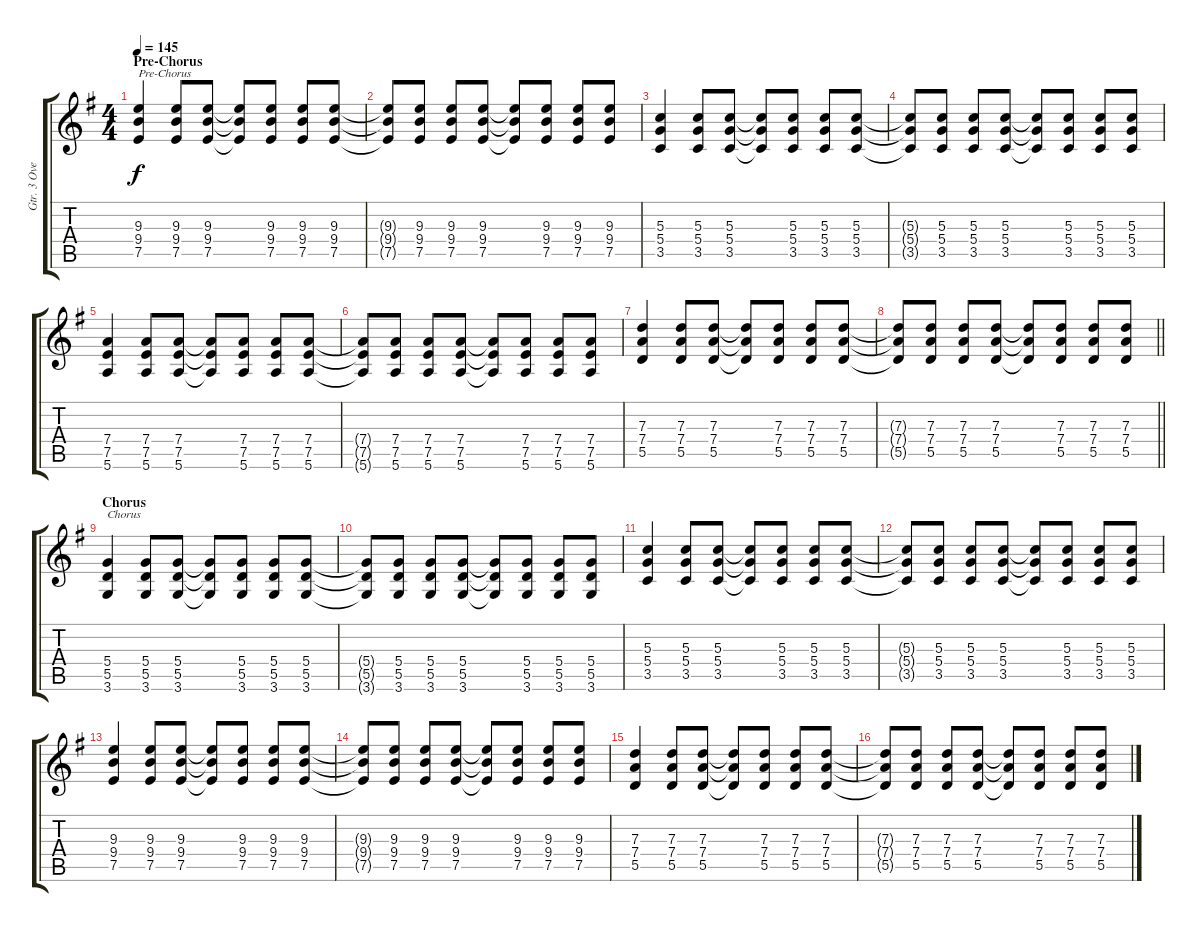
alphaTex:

\track ("Gtr. 3 Overdrive" "Gtr. 3 Ove") {instrument overdrivenguitar}
\staff {score tabs}
\tuning (E4 B3 G3 D3 A2 E2) {hide}
\ts (4 4)
\section ("" "Pre-Chorus")
\tempo 145
\clef g2
\ks g
(9.3 9.4 7.5).4{txt "Pre-Chorus" dy f} (9.3 9.4 7.5).8 (9.3 9.4 7.5).8 (9.3{t} 9.4{t} 7.5{t}).8 (9.3 9.4 7.5).8 (9.3 9.4 7.5).8 (9.3 9.4 7.5).8 |
(9.3{t} 9.4{t} 7.5{t}).8 (9.3 9.4 7.5).8 (9.3 9.4 7.5).8 (9.3 9.4 7.5).8 (9.3{t} 9.4{t} 7.5{t}).8 (9.3 9.4 7.5).8 (9.3 9.4 7.5).8 (9.3 9.4 7.5).8 |
(5.3 5.4 3.5).4 (5.3 5.4 3.5).8 (5.3 5.4 3.5).8 (5.3{t} 5.4{t} 3.5{t}).8 (5.3 5.4 3.5).8 (5.3 5.4 3.5).8 (5.3 5.4 3.5).8 |
(5.3{t} 5.4{t} 3.5{t}).8 (5.3 5.4 3.5).8 (5.3 5.4 3.5).8 (5.3 5.4 3.5).8 (5.3{t} 5.4{t} 3.5{t}).8 (5.3 5.4 3.5).8 (5.3 5.4 3.5).8 (5.3 5.4 3.5).8 |
(7.4 7.5 5.6).4 (7.4 7.5 5.6).8 (7.4 7.5 5.6).8 (7.4{t} 7.5{t} 5.6{t}).8 (7.4 7.5 5.6).8 (7.4 7.5 5.6).8 (7.4 7.5 5.6).8 |
(7.4{t} 7.5{t} 5.6{t}).8 (7.4 7.5 5.6).8 (7.4 7.5 5.6).8 (7.4 7.5 5.6).8 (7.4{t} 7.5{t} 5.6{t}).8 (7.4 7.5 5.6).8 (7.4 7.5 5.6).8 (7.4 7.5 5.6).8 |
(7.3 7.4 5.5).4 (7.3 7.4 5.5).8 (7.3 7.4 5.5).8 (7.3{t} 7.4{t} 5.5{t}).8 (7.3 7.4 5.5).8 (7.3 7.4 5.5).8 (7.3 7.4 5.5).8 |
\barLineRight lightlight
(7.3{t} 7.4{t} 5.5{t}).8 (7.3 7.4 5.5).8 (7.3 7.4 5.5).8 (7.3 7.4 5.5).8 (7.3{t} 7.4{t} 5.5{t}).8 (7.3 7.4 5.5).8 (7.3 7.4 5.5).8 (7.3 7.4 5.5).8 |
\section ("" "Chorus")
(5.4 5.5 3.6).4{txt "Chorus"} (5.4 5.5 3.6).8 (5.4 5.5 3.6).8 (5.4{t} 5.5{t} 3.6{t}).8 (5.4 5.5 3.6).8 (5.4 5.5 3.6).8 (5.4 5.5 3.6).8 |
(5.4{t} 5.5{t} 3.6{t}).8 (5.4 5.5 3.6).8 (5.4 5.5 3.6).8 (5.4 5.5 3.6).8 (5.4{t} 5.5{t} 3.6{t}).8 (5.4 5.5 3.6).8 (5.4 5.5 3.6).8 (5.4 5.5 3.6).8 |
(5.3 5.4 3.5).4 (5.3 5.4 3.5).8 (5.3 5.4 3.5).8 (5.3{t} 5.4{t} 3.5{t}).8 (5.3 5.4 3.5).8 (5.3 5.4 3.5).8 (5.3 5.4 3.5).8 |
(5.3{t} 5.4{t} 3.5{t}).8 (5.3 5.4 3.5).8 (5.3 5.4 3.5).8 (5.3 5.4 3.5).8 (5.3{t} 5.4{t} 3.5{t}).8 (5.3 5.4 3.5).8 (5.3 5.4 3.5).8 (5.3 5.4 3.5).8 |
(9.3 9.4 7.5).4 (9.3 9.4 7.5).8 (9.3 9.4 7.5).8 (9.3{t} 9.4{t} 7.5{t}).8 (9.3 9.4 7.5).8 (9.3 9.4 7.5).8 (9.3 9.4 7.5).8 |
(9.3{t} 9.4{t} 7.5{t}).8 (9.3 9.4 7.5).8 (9.3 9.4 7.5).8 (9.3 9.4 7.5).8 (9.3{t} 9.4{t} 7.5{t}).8 (9.3 9.4 7.5).8 (9.3 9.4 7.5).8 (9.3 9.4 7.5).8 |
(7.3 7.4 5.5).4 (7.3 7.4 5.5).8 (7.3 7.4 5.5).8 (7.3{t} 7.4{t} 5.5{t}).8 (7.3 7.4 5.5).8 (7.3 7.4 5.5).8 (7.3 7.4 5.5).8 |
(7.3{t} 7.4{t} 5.5{t}).8 (7.3 7.4 5.5).8 (7.3 7.4 5.5).8 (7.3 7.4 5.5).8 (7.3{t} 7.4{t} 5.5{t}).8 (7.3 7.4 5.5).8 (7.3 7.4 5.5).8 (7.3 7.4 5.5).8
